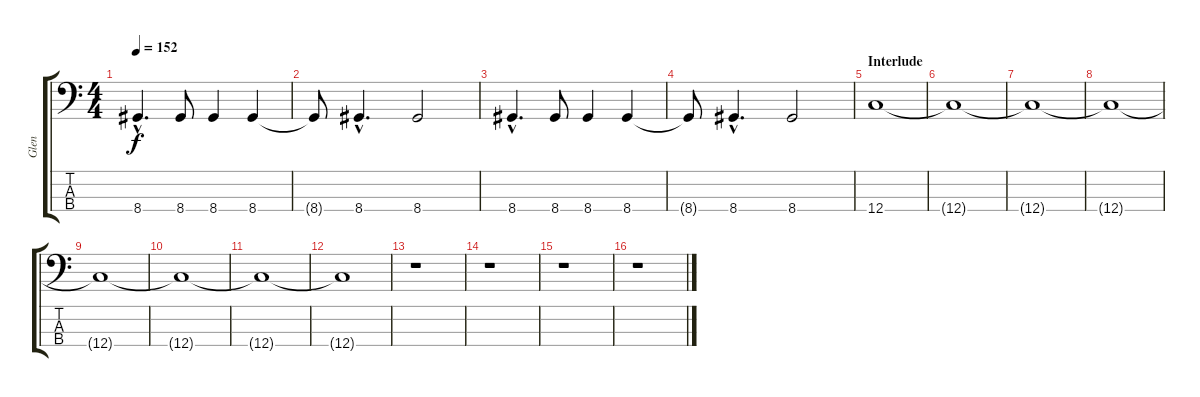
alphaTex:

\track ("Glen" "Glen") {instrument electricbassfinger}
\staff {score tabs}
\tuning (F2 C2 G1 C1) {hide}
\ts (4 4)
\tempo 152
\clef f4
\ks c
8.4{hac}.4{d dy f} 8.4.8 8.4.4 8.4.4 |
8.4{t}.8 8.4{hac}.4{d} 8.4.2 |
8.4{hac}.4{d} 8.4.8 8.4.4 8.4.4 |
8.4{t}.8 8.4{hac}.4{d} 8.4.2 |
\section ("" "Interlude")
12.4.1 |
12.4{t}.1 |
12.4{t}.1 |
12.4{t}.1 |
12.4{t}.1 |
12.4{t}.1 |
12.4{t}.1 |
12.4{t}.1 |
r.1 |
r.1 |
r.1 |
r.1
